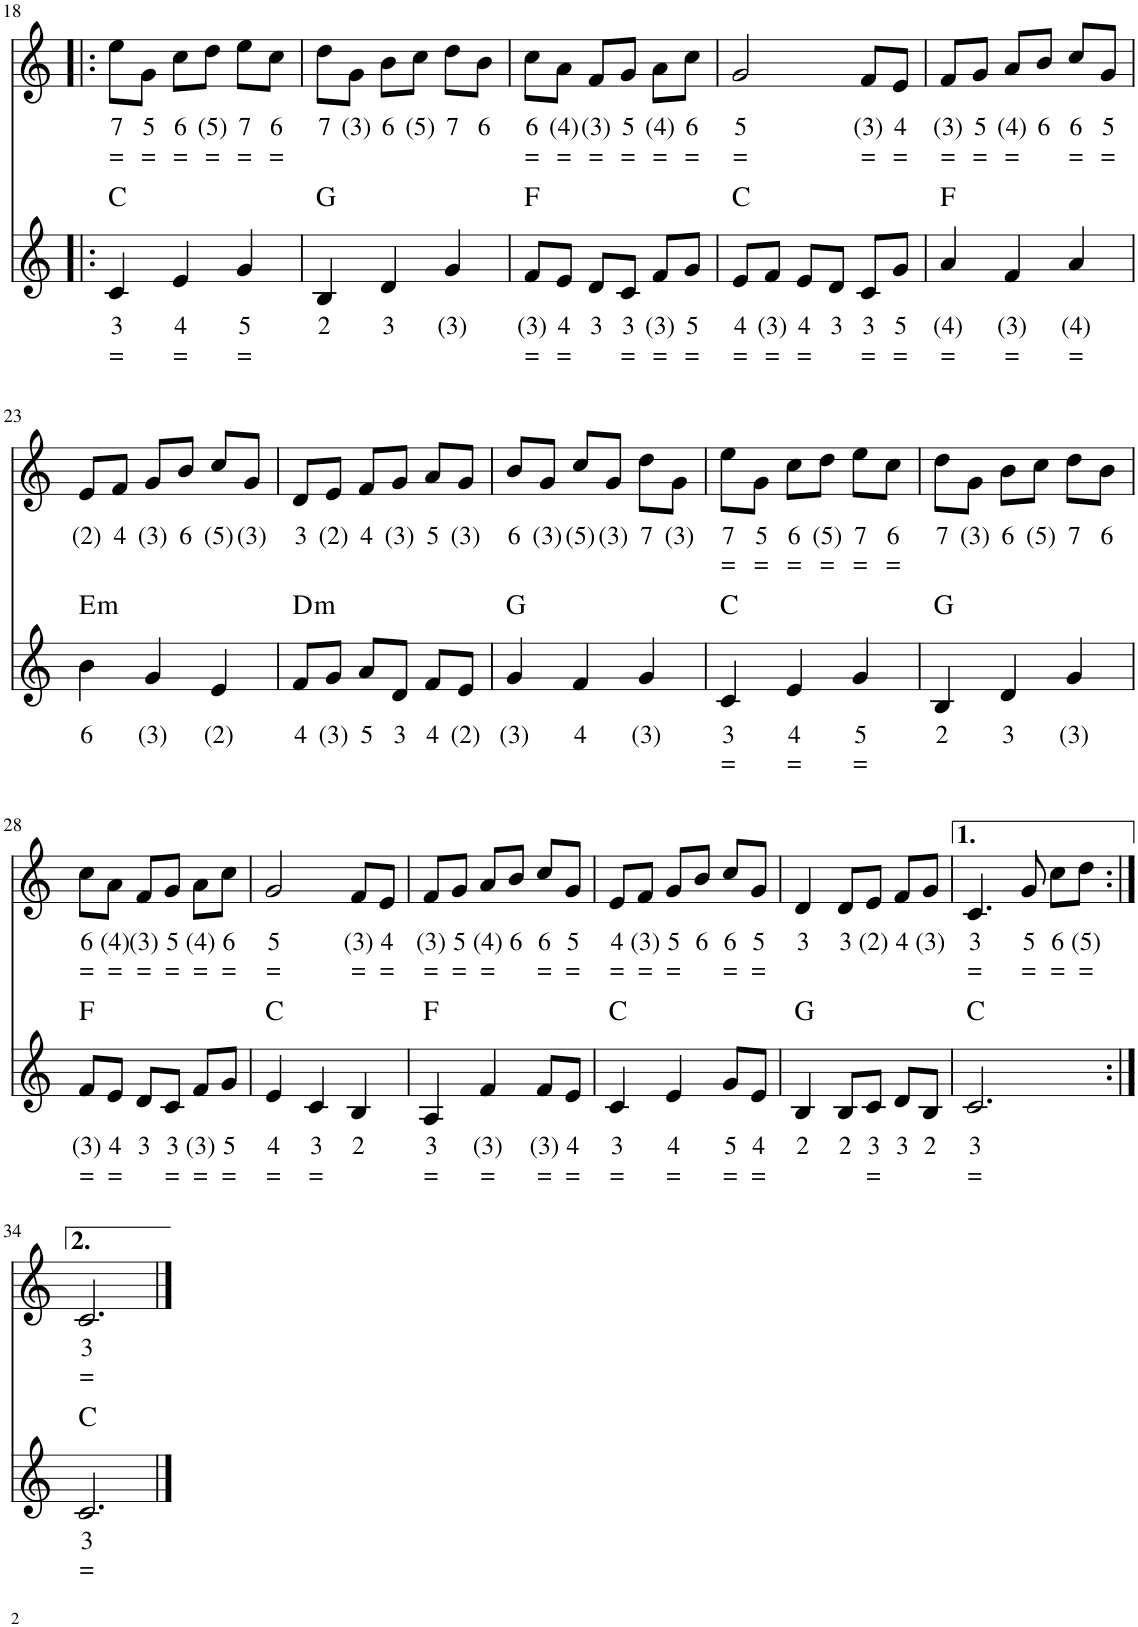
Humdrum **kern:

**kern	**text	**text	**harte	**kern	**text	**text
*part2	*part2	*part2	*part2	*part1	*part1	*part1
*staff2	*staff2	*staff2	*	*staff1	*staff1	*staff1
*I"Stem	*	*	*	*I"Stem	*	*
!!LO:PB:g=z
*clefG2	*	*	*	*clefG2	*	*
*k[]	*	*	*	*k[]	*	*
*M3/4	*	*	*	*M3/4	*	*
=18!|:	=18!|:	=18!|:	=18!|:	=18!|:	=18!|:	=18!|:
!	!LO:LY:b	!LO:LY:b	!	!	!LO:LY:b	!LO:LY:b
4c/	3	=	C:maj	8ee\L	7	=
!	!	!	!	!	!LO:LY:b	!LO:LY:b
.	.	.	.	8g\J	5	=
!	!LO:LY:b	!LO:LY:b	!	!	!LO:LY:b	!LO:LY:b
4e/	4	=	.	8cc\L	6	=
!	!	!	!	!	!LO:LY:b	!LO:LY:b
.	.	.	.	8dd\J	(5)	=
!	!LO:LY:b	!LO:LY:b	!	!	!LO:LY:b	!LO:LY:b
4g/	5	=	.	8ee\L	7	=
!	!	!	!	!	!LO:LY:b	!LO:LY:b
.	.	.	.	8cc\J	6	=
=19	=19	=19	=19	=19	=19	=19
!	!LO:LY:b	!	!	!	!LO:LY:b	!
4B/	2	.	G:maj	8dd\L	7	.
!	!	!	!	!	!LO:LY:b	!
.	.	.	.	8g\J	(3)	.
!	!LO:LY:b	!	!	!	!LO:LY:b	!
4d/	3	.	.	8b\L	6	.
!	!	!	!	!	!LO:LY:b	!
.	.	.	.	8cc\J	(5)	.
!	!LO:LY:b	!	!	!	!LO:LY:b	!
4g/	(3)	.	.	8dd\L	7	.
!	!	!	!	!	!LO:LY:b	!
.	.	.	.	8b\J	6	.
=20	=20	=20	=20	=20	=20	=20
!	!LO:LY:b	!LO:LY:b	!	!	!LO:LY:b	!LO:LY:b
8f/L	(3)	=	F:maj	8cc\L	6	=
!	!LO:LY:b	!LO:LY:b	!	!	!LO:LY:b	!LO:LY:b
8e/J	4	=	.	8a\J	(4)	=
!	!LO:LY:b	!	!	!	!LO:LY:b	!LO:LY:b
8d/L	3	.	.	8f/L	(3)	=
!	!LO:LY:b	!LO:LY:b	!	!	!LO:LY:b	!LO:LY:b
8c/J	3	=	.	8g/J	5	=
!	!LO:LY:b	!LO:LY:b	!	!	!LO:LY:b	!LO:LY:b
8f/L	(3)	=	.	8a\L	(4)	=
!	!LO:LY:b	!LO:LY:b	!	!	!LO:LY:b	!LO:LY:b
8g/J	5	=	.	8cc\J	6	=
=21	=21	=21	=21	=21	=21	=21
!	!LO:LY:b	!LO:LY:b	!	!	!LO:LY:b	!LO:LY:b
8e/L	4	=	C:maj	2g/	5	=
!	!LO:LY:b	!LO:LY:b	!	!	!	!
8f/J	(3)	=	.	.	.	.
!	!LO:LY:b	!LO:LY:b	!	!	!	!
8e/L	4	=	.	.	.	.
!	!LO:LY:b	!	!	!	!	!
8d/J	3	.	.	.	.	.
!	!LO:LY:b	!LO:LY:b	!	!	!LO:LY:b	!LO:LY:b
8c/L	3	=	.	8f/L	(3)	=
!	!LO:LY:b	!LO:LY:b	!	!	!LO:LY:b	!LO:LY:b
8g/J	5	=	.	8e/J	4	=
=22	=22	=22	=22	=22	=22	=22
!	!LO:LY:b	!LO:LY:b	!	!	!LO:LY:b	!LO:LY:b
4a/	(4)	=	F:maj	8f/L	(3)	=
!	!	!	!	!	!LO:LY:b	!LO:LY:b
.	.	.	.	8g/J	5	=
!	!LO:LY:b	!LO:LY:b	!	!	!LO:LY:b	!LO:LY:b
4f/	(3)	=	.	8a/L	(4)	=
!	!	!	!	!	!LO:LY:b	!
.	.	.	.	8b/J	6	.
!	!LO:LY:b	!LO:LY:b	!	!	!LO:LY:b	!LO:LY:b
4a/	(4)	=	.	8cc/L	6	=
!	!	!	!	!	!LO:LY:b	!LO:LY:b
.	.	.	.	8g/J	5	=
!!LO:LB:g=z
=23	=23	=23	=23	=23	=23	=23
!	!LO:LY:b	!	!LO:H:kt=m	!	!LO:LY:b	!
4b\	6	.	E:min	8e/L	(2)	.
!	!	!	!	!	!LO:LY:b	!
.	.	.	.	8f/J	4	.
!	!LO:LY:b	!	!	!	!LO:LY:b	!
4g/	(3)	.	.	8g/L	(3)	.
!	!	!	!	!	!LO:LY:b	!
.	.	.	.	8b/J	6	.
!	!LO:LY:b	!	!	!	!LO:LY:b	!
4e/	(2)	.	.	8cc/L	(5)	.
!	!	!	!	!	!LO:LY:b	!
.	.	.	.	8g/J	(3)	.
=24	=24	=24	=24	=24	=24	=24
!	!LO:LY:b	!	!LO:H:kt=m	!	!LO:LY:b	!
8f/L	4	.	D:min	8d/L	3	.
!	!LO:LY:b	!	!	!	!LO:LY:b	!
8g/J	(3)	.	.	8e/J	(2)	.
!	!LO:LY:b	!	!	!	!LO:LY:b	!
8a/L	5	.	.	8f/L	4	.
!	!LO:LY:b	!	!	!	!LO:LY:b	!
8d/J	3	.	.	8g/J	(3)	.
!	!LO:LY:b	!	!	!	!LO:LY:b	!
8f/L	4	.	.	8a/L	5	.
!	!LO:LY:b	!	!	!	!LO:LY:b	!
8e/J	(2)	.	.	8g/J	(3)	.
=25	=25	=25	=25	=25	=25	=25
!	!LO:LY:b	!	!	!	!LO:LY:b	!
4g/	(3)	.	G:maj	8b/L	6	.
!	!	!	!	!	!LO:LY:b	!
.	.	.	.	8g/J	(3)	.
!	!LO:LY:b	!	!	!	!LO:LY:b	!
4f/	4	.	.	8cc/L	(5)	.
!	!	!	!	!	!LO:LY:b	!
.	.	.	.	8g/J	(3)	.
!	!LO:LY:b	!	!	!	!LO:LY:b	!
4g/	(3)	.	.	8dd\L	7	.
!	!	!	!	!	!LO:LY:b	!
.	.	.	.	8g\J	(3)	.
=26	=26	=26	=26	=26	=26	=26
!	!LO:LY:b	!LO:LY:b	!	!	!LO:LY:b	!LO:LY:b
4c/	3	=	C:maj	8ee\L	7	=
!	!	!	!	!	!LO:LY:b	!LO:LY:b
.	.	.	.	8g\J	5	=
!	!LO:LY:b	!LO:LY:b	!	!	!LO:LY:b	!LO:LY:b
4e/	4	=	.	8cc\L	6	=
!	!	!	!	!	!LO:LY:b	!LO:LY:b
.	.	.	.	8dd\J	(5)	=
!	!LO:LY:b	!LO:LY:b	!	!	!LO:LY:b	!LO:LY:b
4g/	5	=	.	8ee\L	7	=
!	!	!	!	!	!LO:LY:b	!LO:LY:b
.	.	.	.	8cc\J	6	=
=27	=27	=27	=27	=27	=27	=27
!	!LO:LY:b	!	!	!	!LO:LY:b	!
4B/	2	.	G:maj	8dd\L	7	.
!	!	!	!	!	!LO:LY:b	!
.	.	.	.	8g\J	(3)	.
!	!LO:LY:b	!	!	!	!LO:LY:b	!
4d/	3	.	.	8b\L	6	.
!	!	!	!	!	!LO:LY:b	!
.	.	.	.	8cc\J	(5)	.
!	!LO:LY:b	!	!	!	!LO:LY:b	!
4g/	(3)	.	.	8dd\L	7	.
!	!	!	!	!	!LO:LY:b	!
.	.	.	.	8b\J	6	.
!!LO:LB:g=z
=28	=28	=28	=28	=28	=28	=28
!	!LO:LY:b	!LO:LY:b	!	!	!LO:LY:b	!LO:LY:b
8f/L	(3)	=	F:maj	8cc\L	6	=
!	!LO:LY:b	!LO:LY:b	!	!	!LO:LY:b	!LO:LY:b
8e/J	4	=	.	8a\J	(4)	=
!	!LO:LY:b	!	!	!	!LO:LY:b	!LO:LY:b
8d/L	3	.	.	8f/L	(3)	=
!	!LO:LY:b	!LO:LY:b	!	!	!LO:LY:b	!LO:LY:b
8c/J	3	=	.	8g/J	5	=
!	!LO:LY:b	!LO:LY:b	!	!	!LO:LY:b	!LO:LY:b
8f/L	(3)	=	.	8a\L	(4)	=
!	!LO:LY:b	!LO:LY:b	!	!	!LO:LY:b	!LO:LY:b
8g/J	5	=	.	8cc\J	6	=
=29	=29	=29	=29	=29	=29	=29
!	!LO:LY:b	!LO:LY:b	!	!	!LO:LY:b	!LO:LY:b
4e/	4	=	C:maj	2g/	5	=
!	!LO:LY:b	!LO:LY:b	!	!	!	!
4c/	3	=	.	.	.	.
!	!LO:LY:b	!	!	!	!LO:LY:b	!LO:LY:b
4B/	2	.	.	8f/L	(3)	=
!	!	!	!	!	!LO:LY:b	!LO:LY:b
.	.	.	.	8e/J	4	=
=30	=30	=30	=30	=30	=30	=30
!	!LO:LY:b	!LO:LY:b	!	!	!LO:LY:b	!LO:LY:b
4A/	3	=	F:maj	8f/L	(3)	=
!	!	!	!	!	!LO:LY:b	!LO:LY:b
.	.	.	.	8g/J	5	=
!	!LO:LY:b	!LO:LY:b	!	!	!LO:LY:b	!LO:LY:b
4f/	(3)	=	.	8a/L	(4)	=
!	!	!	!	!	!LO:LY:b	!
.	.	.	.	8b/J	6	.
!	!LO:LY:b	!LO:LY:b	!	!	!LO:LY:b	!LO:LY:b
8f/L	(3)	=	.	8cc/L	6	=
!	!LO:LY:b	!LO:LY:b	!	!	!LO:LY:b	!LO:LY:b
8e/J	4	=	.	8g/J	5	=
=31	=31	=31	=31	=31	=31	=31
!	!LO:LY:b	!LO:LY:b	!	!	!LO:LY:b	!LO:LY:b
4c/	3	=	C:maj	8e/L	4	=
!	!	!	!	!	!LO:LY:b	!LO:LY:b
.	.	.	.	8f/J	(3)	=
!	!LO:LY:b	!LO:LY:b	!	!	!LO:LY:b	!LO:LY:b
4e/	4	=	.	8g/L	5	=
!	!	!	!	!	!LO:LY:b	!
.	.	.	.	8b/J	6	.
!	!LO:LY:b	!LO:LY:b	!	!	!LO:LY:b	!LO:LY:b
8g/L	5	=	.	8cc/L	6	=
!	!LO:LY:b	!LO:LY:b	!	!	!LO:LY:b	!LO:LY:b
8e/J	4	=	.	8g/J	5	=
=32	=32	=32	=32	=32	=32	=32
!	!LO:LY:b	!	!	!	!LO:LY:b	!
4B/	2	.	G:maj	4d/	3	.
!	!LO:LY:b	!	!	!	!LO:LY:b	!
8B/L	2	.	.	8d/L	3	.
!	!LO:LY:b	!LO:LY:b	!	!	!LO:LY:b	!
8c/J	3	=	.	8e/J	(2)	.
!	!LO:LY:b	!	!	!	!LO:LY:b	!
8d/L	3	.	.	8f/L	4	.
!	!LO:LY:b	!	!	!	!LO:LY:b	!
8B/J	2	.	.	8g/J	(3)	.
=33	=33	=33	=33	=33	=33	=33
!	!LO:LY:b	!LO:LY:b	!	!	!LO:LY:b	!LO:LY:b
2.c/	3	=	C:maj	4.c/	3	=
!	!	!	!	!	!LO:LY:b	!LO:LY:b
.	.	.	.	8g/	5	=
!	!	!	!	!	!LO:LY:b	!LO:LY:b
.	.	.	.	8cc\L	6	=
!	!	!	!	!	!LO:LY:b	!LO:LY:b
.	.	.	.	8dd\J	(5)	=
!!LO:LB:g=z
=34:|!	=34:|!	=34:|!	=34:|!	=34:|!	=34:|!	=34:|!
!	!LO:LY:b	!LO:LY:b	!	!	!LO:LY:b	!LO:LY:b
2.c/	3	=	C:maj	2.c/	3	=
==	==	==	==	==	==	==
*-	*-	*-	*-	*-	*-	*-
